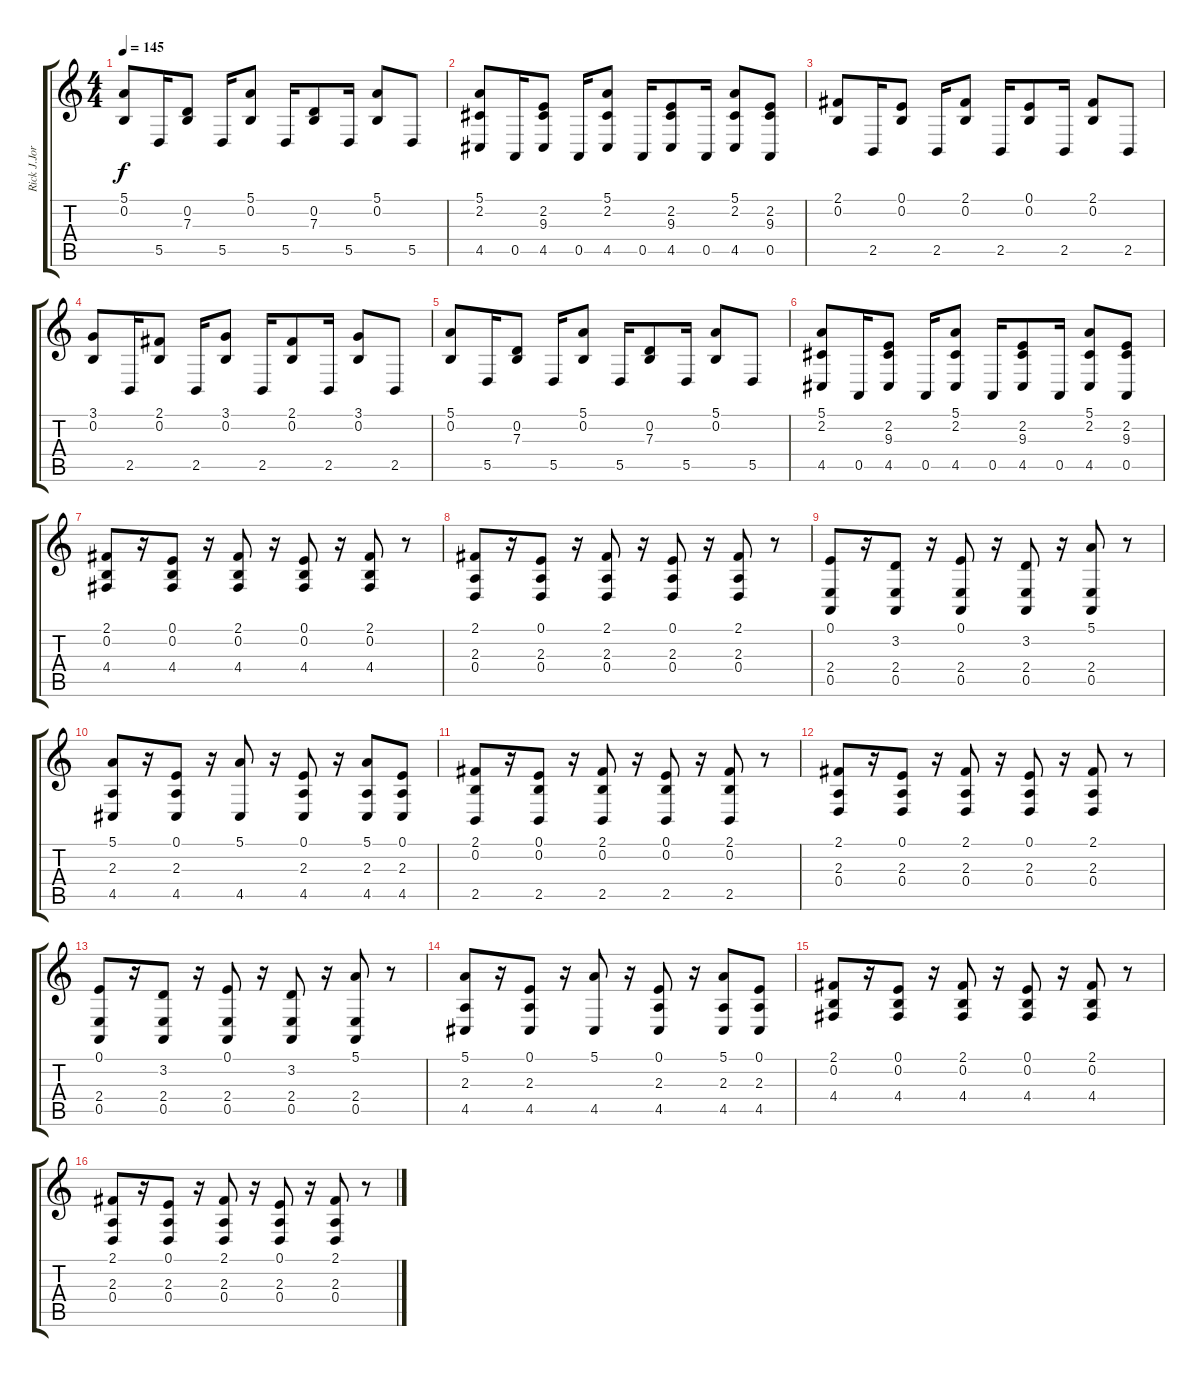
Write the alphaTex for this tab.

\track ("Rick J.Jordan (lead)" "Rick J.Jor") {instrument synthbrass1}
\staff {score tabs}
\tuning (E4 B3 G3 D3 A2 E2) {hide}
\ts (4 4)
\tempo 145
\clef g2
\ks c
(5.1 0.2).8{dy f} 5.5.16 (0.2 7.3).8 5.5.16 (5.1 0.2).8 5.5.16 (0.2 7.3).8 5.5.16 (5.1 0.2).8 5.5.8 |
(5.1 2.2 4.5).8 0.5.16 (2.2 9.3 4.5).8 0.5.16 (5.1 2.2 4.5).8 0.5.16 (2.2 9.3 4.5).8 0.5.16 (5.1 2.2 4.5).8 (2.2 9.3 0.5).8 |
(2.1 0.2).8 2.5.16 (0.1 0.2).8 2.5.16 (2.1 0.2).8 2.5.16 (0.1 0.2).8 2.5.16 (2.1 0.2).8 2.5.8 |
(3.1 0.2).8 2.5.16 (2.1 0.2).8 2.5.16 (3.1 0.2).8 2.5.16 (2.1 0.2).8 2.5.16 (3.1 0.2).8 2.5.8 |
(5.1 0.2).8 5.5.16 (0.2 7.3).8 5.5.16 (5.1 0.2).8 5.5.16 (0.2 7.3).8 5.5.16 (5.1 0.2).8 5.5.8 |
(5.1 2.2 4.5).8 0.5.16 (2.2 9.3 4.5).8 0.5.16 (5.1 2.2 4.5).8 0.5.16 (2.2 9.3 4.5).8 0.5.16 (5.1 2.2 4.5).8 (2.2 9.3 0.5).8 |
(2.1 0.2 4.4).8{volume 13 instrument synthbrass1} r.16 (0.1 0.2 4.4).8 r.16 (2.1 0.2 4.4).8 r.16 (0.1 0.2 4.4).8 r.16 (2.1 0.2 4.4).8 r.8 |
(2.1 2.3 0.4).8 r.16 (0.1 2.3 0.4).8 r.16 (2.1 2.3 0.4).8 r.16 (0.1 2.3 0.4).8 r.16 (2.1 2.3 0.4).8 r.8 |
(0.1 2.4 0.5).8 r.16 (3.2 2.4 0.5).8 r.16 (0.1 2.4 0.5).8 r.16 (3.2 2.4 0.5).8 r.16 (5.1 2.4 0.5).8 r.8 |
(5.1 2.3 4.5).8 r.16 (0.1 2.3 4.5).8 r.16 (5.1 4.5).8 r.16 (0.1 2.3 4.5).8 r.16 (5.1 2.3 4.5).8 (0.1 2.3 4.5).8 |
(2.1 0.2 2.5).8{volume 13 instrument synthbrass1} r.16 (0.1 0.2 2.5).8 r.16 (2.1 0.2 2.5).8 r.16 (0.1 0.2 2.5).8 r.16 (2.1 0.2 2.5).8 r.8 |
(2.1 2.3 0.4).8 r.16 (0.1 2.3 0.4).8 r.16 (2.1 2.3 0.4).8 r.16 (0.1 2.3 0.4).8 r.16 (2.1 2.3 0.4).8 r.8 |
(0.1 2.4 0.5).8 r.16 (3.2 2.4 0.5).8 r.16 (0.1 2.4 0.5).8 r.16 (3.2 2.4 0.5).8 r.16 (5.1 2.4 0.5).8 r.8 |
(5.1 2.3 4.5).8 r.16 (0.1 2.3 4.5).8 r.16 (5.1 4.5).8 r.16 (0.1 2.3 4.5).8 r.16 (5.1 2.3 4.5).8 (0.1 2.3 4.5).8 |
(2.1 0.2 4.4).8{volume 13 instrument synthbrass1} r.16 (0.1 0.2 4.4).8 r.16 (2.1 0.2 4.4).8 r.16 (0.1 0.2 4.4).8 r.16 (2.1 0.2 4.4).8 r.8 |
(2.1 2.3 0.4).8 r.16 (0.1 2.3 0.4).8 r.16 (2.1 2.3 0.4).8 r.16 (0.1 2.3 0.4).8 r.16 (2.1 2.3 0.4).8 r.8
